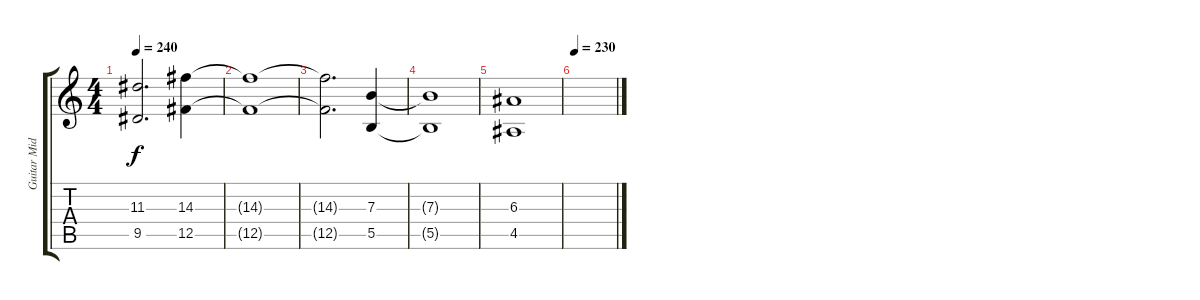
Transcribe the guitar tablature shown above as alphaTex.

\track ("Guitar Mid" "Guitar Mid") {instrument distortionguitar}
\staff {score tabs}
\tuning (Db4 Ab3 E3 B2 Gb2 B1) {hide}
\ts (4 4)
\tempo 240
\clef g2
\ks c
(11.3{t} 9.5{t}).2{d dy f} (14.3 12.5).4 |
(14.3{t} 12.5{t}).1 |
(14.3{t} 12.5{t}).2{d} (7.3 5.5).4 |
(7.3{t} 5.5{t}).1 |
(6.3 4.5).1 |
\tempo 230
